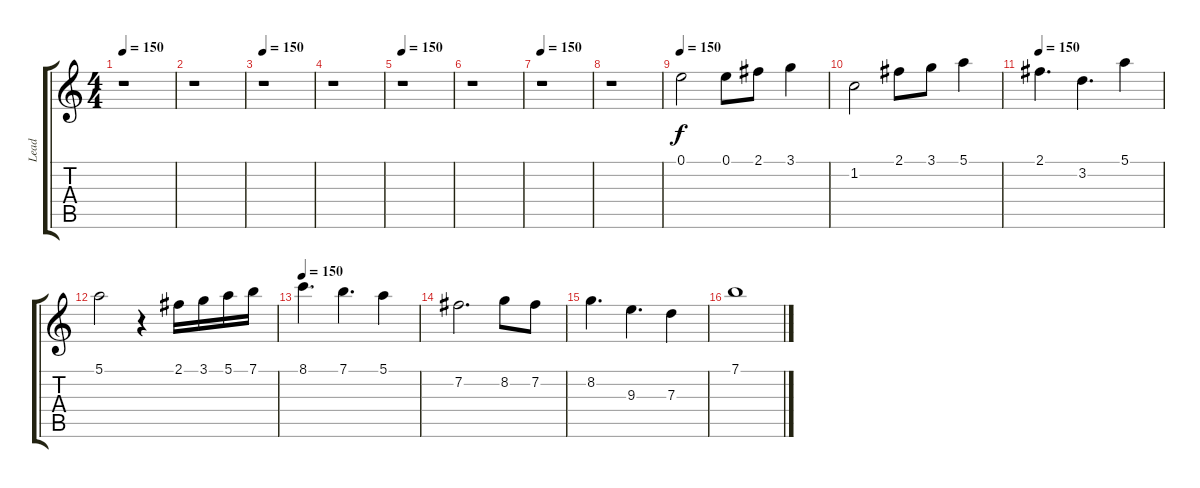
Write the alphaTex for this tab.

\track ("Lead" "Lead") {instrument overdrivenguitar}
\staff {score tabs}
\tuning (E4 B3 G3 D3 A2 E2) {hide}
\ts (4 4)
\tempo 150
\clef g2
\ks c
r.1{dy f} |
r.1 |
\tempo 150
r.1 |
r.1 |
\tempo 150
r.1 |
r.1 |
\tempo 150
r.1 |
r.1 |
\tempo 150
0.1.2 0.1.8 2.1.8 3.1.4 |
1.2.2 2.1.8 3.1.8 5.1.4 |
\tempo 150
2.1.4{d} 3.2.4{d} 5.1.4 |
5.1.2 r.4 2.1.16 3.1.16 5.1.16 7.1.16 |
\tempo 150
8.1.4{d} 7.1.4{d} 5.1.4 |
7.2.2{d} 8.2.8 7.2.8 |
8.2.4{d} 9.3.4{d} 7.3.4 |
7.1.1
